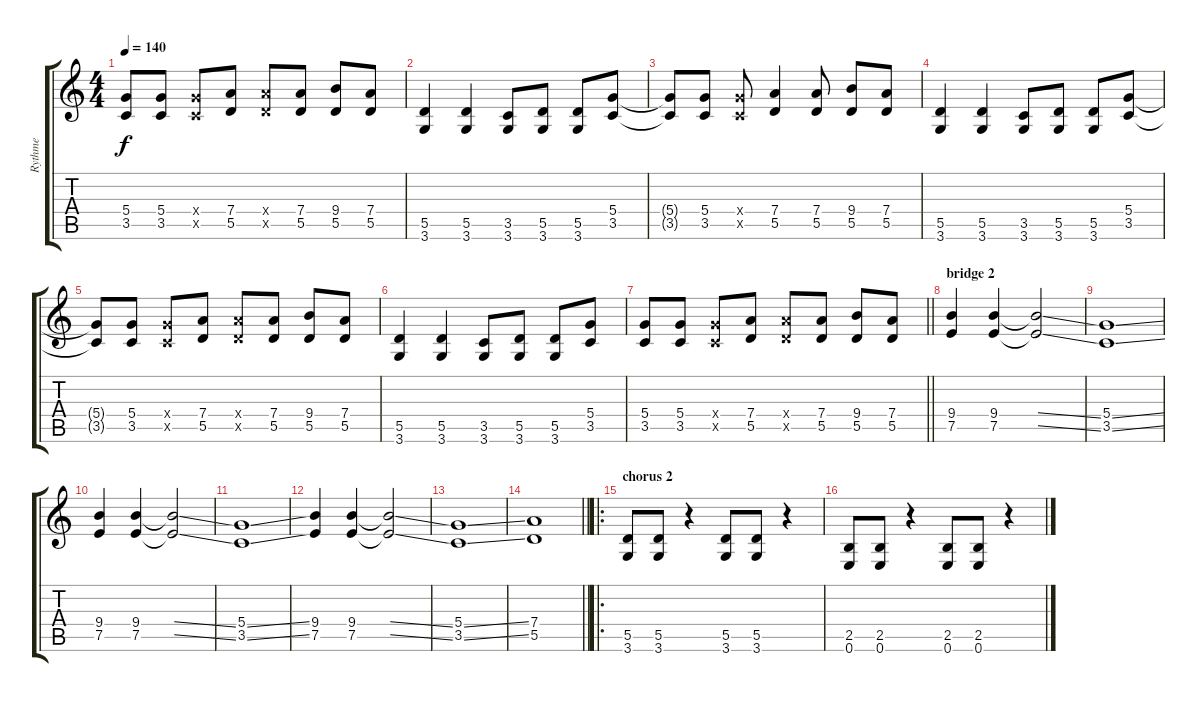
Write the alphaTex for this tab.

\track ("Rythme" "Rythme") {instrument distortionguitar}
\staff {score tabs}
\tuning (E4 B3 G3 D3 A2 E2) {hide}
\ts (4 4)
\tempo 140
\clef g2
\ks c
(5.4 3.5).8{dy f} (5.4 3.5).8 (5.4{x} 3.5{x}).8 (7.4 5.5).8 (7.4{x} 5.5{x}).8 (7.4 5.5).8 (9.4 5.5).8 (7.4 5.5).8 |
(5.5 3.6).4 (5.5 3.6).4 (3.5 3.6).8 (5.5 3.6).8 (5.5 3.6).8 (5.4 3.5).8 |
(5.4{t} 3.5{t}).8 (5.4 3.5).8 (5.4{x} 3.5{x}).8 (7.4 5.5).4 (7.4 5.5).8 (9.4 5.5).8 (7.4 5.5).8 |
(5.5 3.6).4 (5.5 3.6).4 (3.5 3.6).8 (5.5 3.6).8 (5.5 3.6).8 (5.4 3.5).8 |
(5.4{t} 3.5{t}).8 (5.4 3.5).8 (5.4{x} 3.5{x}).8 (7.4 5.5).8 (7.4{x} 5.5{x}).8 (7.4 5.5).8 (9.4 5.5).8 (7.4 5.5).8 |
(5.5 3.6).4 (5.5 3.6).4 (3.5 3.6).8 (5.5 3.6).8 (5.5 3.6).8 (5.4 3.5).8 |
\barLineRight lightlight
(5.4 3.5).8 (5.4 3.5).8 (5.4{x} 3.5{x}).8 (7.4 5.5).8 (7.4{x} 5.5{x}).8 (7.4 5.5).8 (9.4 5.5).8 (7.4 5.5).8 |
\section ("" "bridge 2")
(9.4 7.5).4{instrument distortionguitar} (9.4 7.5).4 (9.4{ss t} 7.5{ss t}).2 |
(5.4{ss} 3.5{ss}).1 |
(9.4 7.5).4 (9.4 7.5).4 (9.4{ss t} 7.5{ss t}).2 |
(5.4{ss} 3.5{ss}).1 |
(9.4 7.5).4 (9.4 7.5).4 (9.4{ss t} 7.5{ss t}).2 |
(5.4{ss} 3.5{ss}).1 |
\barLineRight lightlight
(7.4 5.5).1 |
\ro
\section ("" "chorus 2")
(5.5 3.6).8 (5.5 3.6).8 r.4 (5.5 3.6).8 (5.5 3.6).8 r.4 |
(2.5 0.6).8 (2.5 0.6).8 r.4 (2.5 0.6).8 (2.5 0.6).8 r.4
